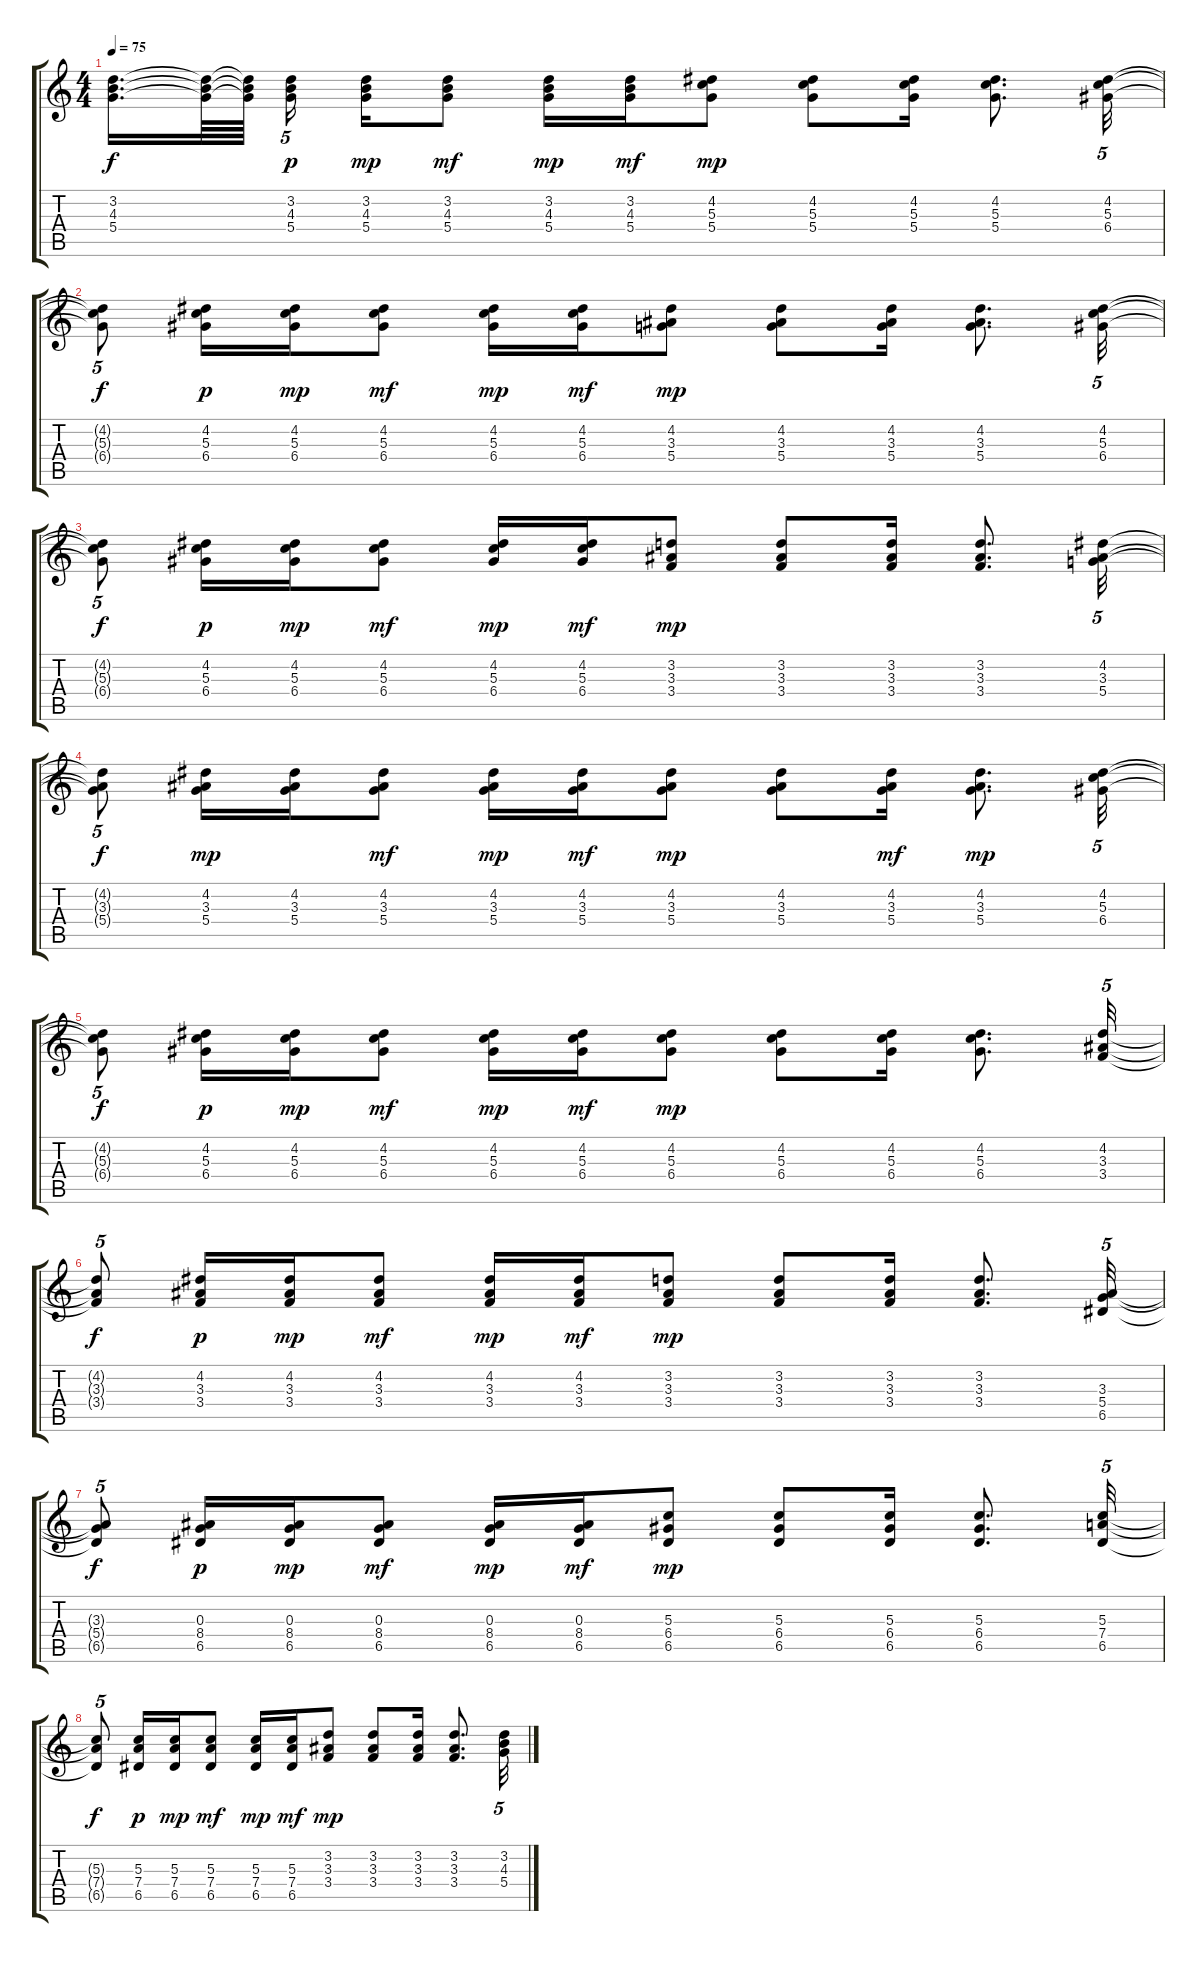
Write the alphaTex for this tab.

\track "" {instrument acousticguitarsteel}
\staff {score tabs}
\tuning (E4 B3 G3 D3 A2 E2) {hide}
\ts (4 4)
\tempo 75
\clef g2
\ks c
(3.2{t} 4.3{t} 5.4{t}).16{d dy f} (3.2{t} 4.3{t} 5.4{t}).64 (3.2{t} 4.3{t} 5.4{t}).64 (3.2 4.3 5.4).16{tu (5 4) dy p} (3.2 4.3 5.4).16{dy mp} (3.2 4.3 5.4).8{dy mf} (3.2 4.3 5.4).16{dy mp} (3.2 4.3 5.4).16{dy mf} (4.2 5.3 5.4).8{dy mp} (4.2 5.3 5.4).8 (4.2 5.3 5.4).16 (4.2 5.3 5.4).8{d} (4.2 5.3 6.4).32{tu (5 4)} |
(4.2{t} 5.3{t} 6.4{t}).8{tu (5 4) dy f} (4.2 5.3 6.4).16{dy p} (4.2 5.3 6.4).16{dy mp} (4.2 5.3 6.4).8{dy mf} (4.2 5.3 6.4).16{dy mp} (4.2 5.3 6.4).16{dy mf} (4.2 3.3 5.4).8{dy mp} (4.2 3.3 5.4).8 (4.2 3.3 5.4).16 (4.2 3.3 5.4).8{d} (4.2 5.3 6.4).32{tu (5 4)} |
(4.2{t} 5.3{t} 6.4{t}).8{tu (5 4) dy f} (4.2 5.3 6.4).16{dy p} (4.2 5.3 6.4).16{dy mp} (4.2 5.3 6.4).8{dy mf} (4.2 5.3 6.4).16{dy mp} (4.2 5.3 6.4).16{dy mf} (3.2 3.3 3.4).8{dy mp} (3.2 3.3 3.4).8 (3.2 3.3 3.4).16 (3.2 3.3 3.4).8{d} (4.2 3.3 5.4).32{tu (5 4)} |
(4.2{t} 3.3{t} 5.4{t}).8{tu (5 4) dy f} (4.2 3.3 5.4).16{dy mp} (4.2 3.3 5.4).16 (4.2 3.3 5.4).8{dy mf} (4.2 3.3 5.4).16{dy mp} (4.2 3.3 5.4).16{dy mf} (4.2 3.3 5.4).8{dy mp} (4.2 3.3 5.4).8 (4.2 3.3 5.4).16{dy mf} (4.2 3.3 5.4).8{d dy mp} (4.2 5.3 6.4).32{tu (5 4)} |
(4.2{t} 5.3{t} 6.4{t}).8{tu (5 4) dy f} (4.2 5.3 6.4).16{dy p} (4.2 5.3 6.4).16{dy mp} (4.2 5.3 6.4).8{dy mf} (4.2 5.3 6.4).16{dy mp} (4.2 5.3 6.4).16{dy mf} (4.2 5.3 6.4).8{dy mp} (4.2 5.3 6.4).8 (4.2 5.3 6.4).16 (4.2 5.3 6.4).8{d} (4.2 3.3 3.4).32{tu (5 4)} |
(4.2{t} 3.3{t} 3.4{t}).8{tu (5 4) dy f} (4.2 3.3 3.4).16{dy p} (4.2 3.3 3.4).16{dy mp} (4.2 3.3 3.4).8{dy mf} (4.2 3.3 3.4).16{dy mp} (4.2 3.3 3.4).16{dy mf} (3.2 3.3 3.4).8{dy mp} (3.2 3.3 3.4).8 (3.2 3.3 3.4).16 (3.2 3.3 3.4).8{d} (3.3 5.4 6.5).32{tu (5 4)} |
(3.3{t} 5.4{t} 6.5{t}).8{tu (5 4) dy f} (0.3 8.4 6.5).16{dy p} (0.3 8.4 6.5).16{dy mp} (0.3 8.4 6.5).8{dy mf} (0.3 8.4 6.5).16{dy mp} (0.3 8.4 6.5).16{dy mf} (5.3 6.4 6.5).8{dy mp} (5.3 6.4 6.5).8 (5.3 6.4 6.5).16 (5.3 6.4 6.5).8{d} (5.3 7.4 6.5).32{tu (5 4)} |
(5.3{t} 7.4{t} 6.5{t}).8{tu (5 4) dy f} (5.3 7.4 6.5).16{dy p} (5.3 7.4 6.5).16{dy mp} (5.3 7.4 6.5).8{dy mf} (5.3 7.4 6.5).16{dy mp} (5.3 7.4 6.5).16{dy mf} (3.2 3.3 3.4).8{dy mp} (3.2 3.3 3.4).8 (3.2 3.3 3.4).16 (3.2 3.3 3.4).8{d} (3.2 4.3 5.4).32{tu (5 4)}
